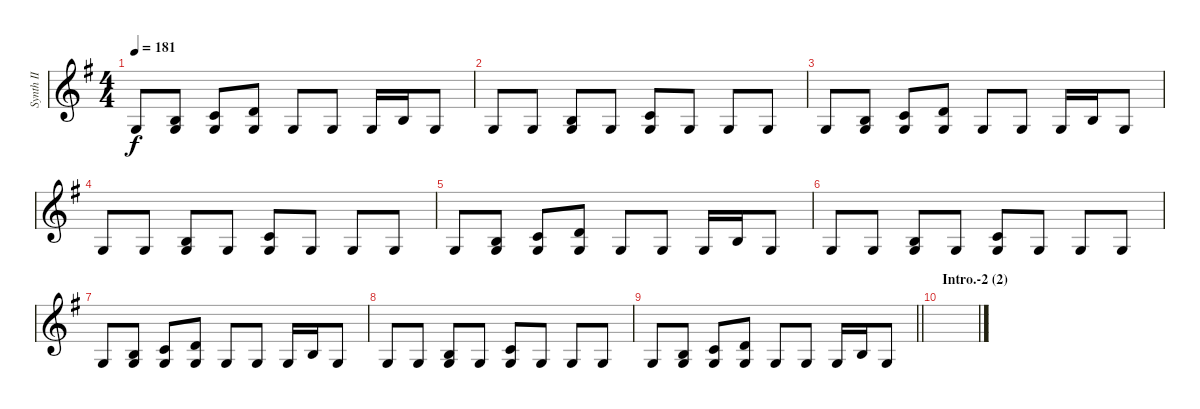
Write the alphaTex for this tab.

\track ("Synth II" "Synth II") {solo instrument orchestrahit}
\staff {score}
\tuning (E4 B3 G3 D3 A2 E2) {hide}
\ts (4 4)
\tempo 181
\clef g2
\ks g
0.3.8{dy f} (0.2 0.3).8 (1.2 0.3).8 (3.2 0.3).8 0.3.8 0.3.8 0.3.16 0.2.16 0.3.8 |
0.3.8 0.3.8 (0.2 0.3).8 0.3.8 (1.2 0.3).8 0.3.8 0.3.8 0.3.8 |
0.3.8 (0.2 0.3).8 (1.2 0.3).8 (3.2 0.3).8 0.3.8 0.3.8 0.3.16 0.2.16 0.3.8 |
0.3.8 0.3.8 (0.2 0.3).8 0.3.8 (1.2 0.3).8 0.3.8 0.3.8 0.3.8 |
0.3.8 (0.2 0.3).8 (1.2 0.3).8 (3.2 0.3).8 0.3.8 0.3.8 0.3.16 0.2.16 0.3.8 |
0.3.8 0.3.8 (0.2 0.3).8 0.3.8 (1.2 0.3).8 0.3.8 0.3.8 0.3.8 |
0.3.8 (0.2 0.3).8 (1.2 0.3).8 (3.2 0.3).8 0.3.8 0.3.8 0.3.16 0.2.16 0.3.8 |
0.3.8 0.3.8 (0.2 0.3).8 0.3.8 (1.2 0.3).8 0.3.8 0.3.8 0.3.8 |
\barLineRight lightlight
0.3.8 (0.2 0.3).8 (1.2 0.3).8 (3.2 0.3).8 0.3.8 0.3.8 0.3.16 0.2.16 0.3.8 |
\section ("" "Intro.-2 (2)")
